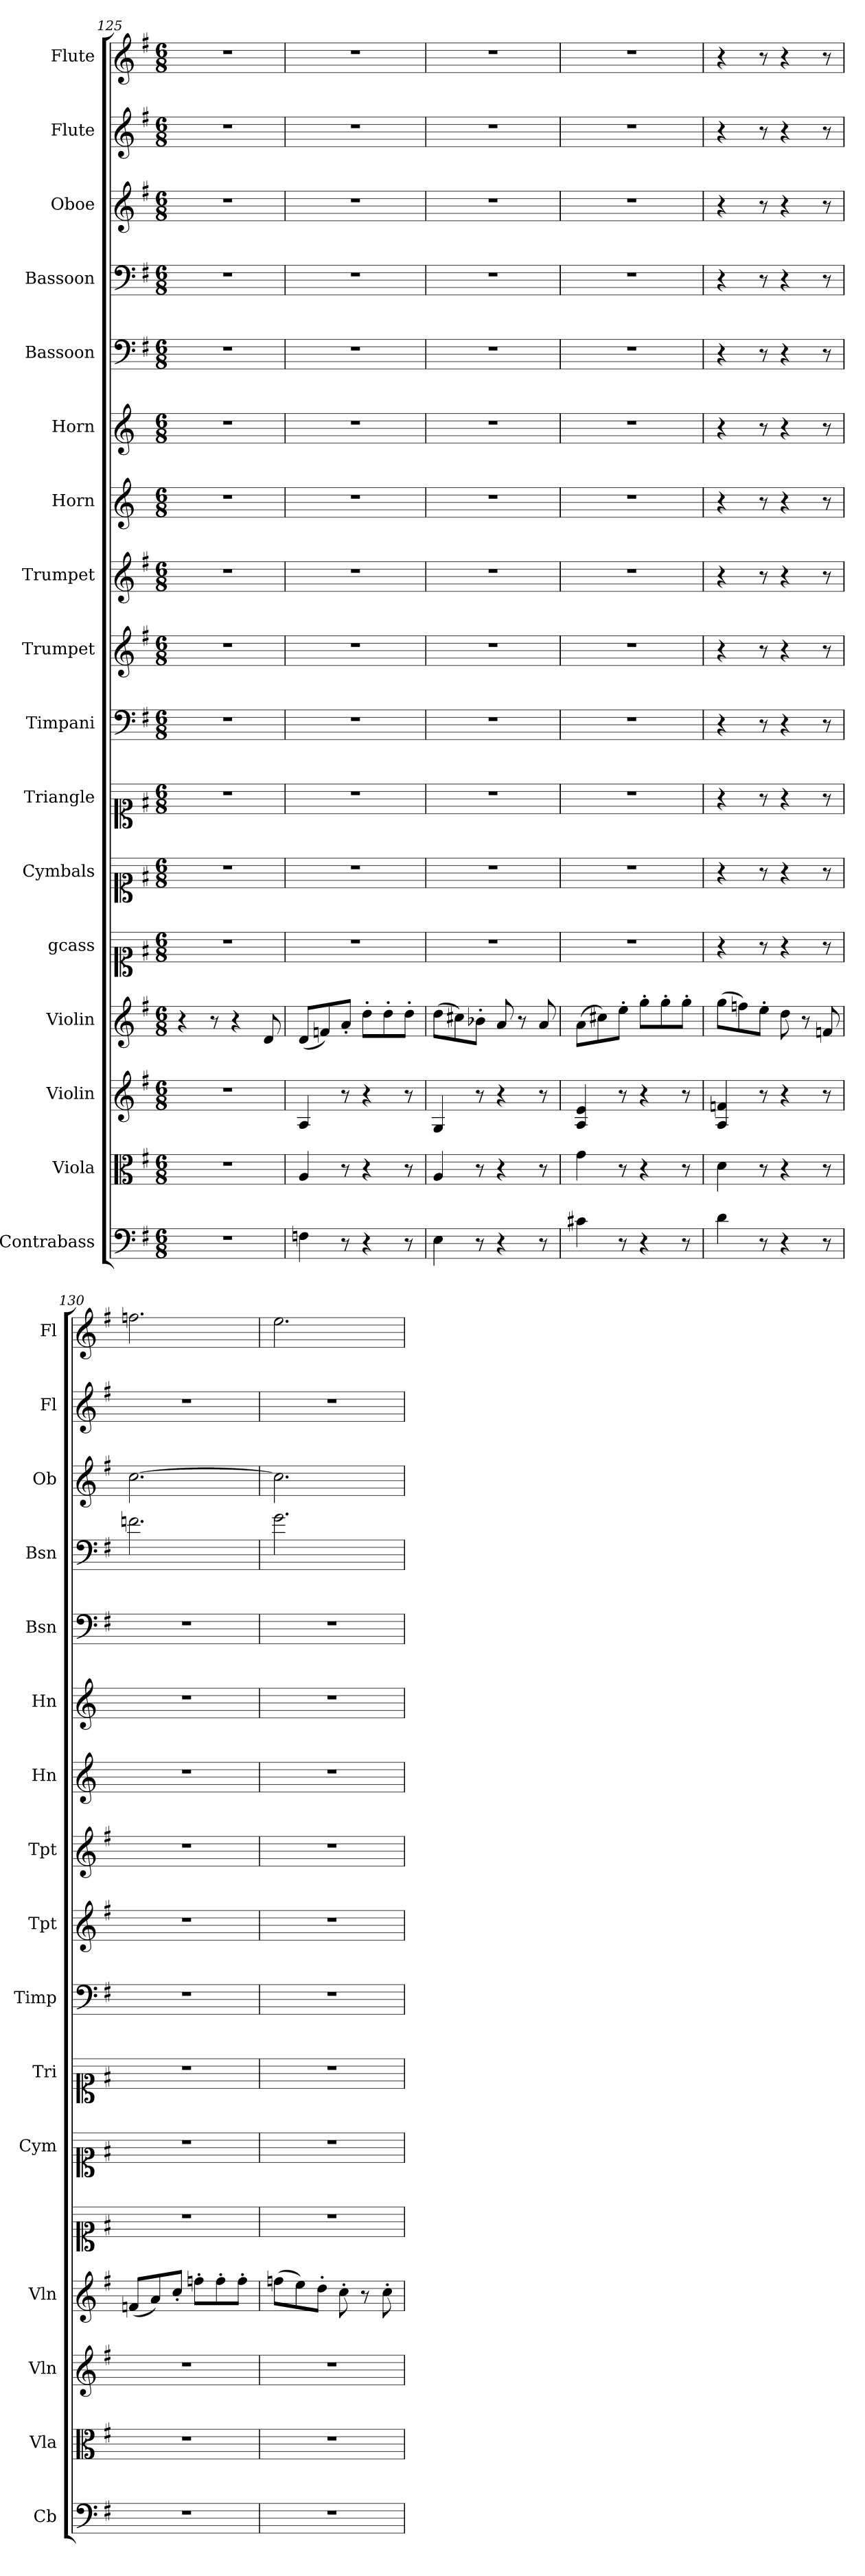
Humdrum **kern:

**kern	**kern	**kern	**kern	**kern	**kern	**kern	**kern	**kern	**kern	**kern	**kern	**kern	**kern	**kern	**kern	**kern
*part17	*part16	*part15	*part14	*part13	*part12	*part11	*part10	*part9	*part8	*part7	*part6	*part5	*part4	*part3	*part2	*part1
*staff17	*staff16	*staff15	*staff14	*staff13	*staff12	*staff11	*staff10	*staff9	*staff8	*staff7	*staff6	*staff5	*staff4	*staff3	*staff2	*staff1
*I"Contrabass	*I"Viola	*I"Violin	*I"Violin	*I"gcass	*I"Cymbals	*I"Triangle	*I"Timpani	*I"Trumpet	*I"Trumpet	*I"Horn	*I"Horn	*I"Bassoon	*I"Bassoon	*I"Oboe	*I"Flute	*I"Flute
*I'Cb	*I'Vla	*I'Vln	*I'Vln	*	*I'Cym	*I'Tri	*I'Timp	*I'Tpt	*I'Tpt	*I'Hn	*I'Hn	*I'Bsn	*I'Bsn	*I'Ob	*I'Fl	*I'Fl
*clefF4	*clefC3	*clefG2	*clefG2	*clefC1	*clefC1	*clefC1	*clefF4	*clefG2	*clefG2	*clefG2	*clefG2	*clefF4	*clefF4	*clefG2	*clefG2	*clefG2
*k[f#]	*k[f#]	*k[f#]	*k[f#]	*k[f#]	*k[f#]	*k[f#]	*k[f#]	*k[f#]	*k[f#]	*k[]	*k[]	*k[f#]	*k[f#]	*k[f#]	*k[f#]	*k[f#]
*M6/8	*M6/8	*M6/8	*M6/8	*M6/8	*M6/8	*M6/8	*M6/8	*M6/8	*M6/8	*M6/8	*M6/8	*M6/8	*M6/8	*M6/8	*M6/8	*M6/8
=125	=125	=125	=125	=125	=125	=125	=125	=125	=125	=125	=125	=125	=125	=125	=125	=125
2.r	2.r	2.r	4r	2.r	2.r	2.r	2.r	2.r	2.r	2.r	2.r	2.r	2.r	2.r	2.r	2.r
.	.	.	8r	.	.	.	.	.	.	.	.	.	.	.	.	.
.	.	.	4r	.	.	.	.	.	.	.	.	.	.	.	.	.
.	.	.	8d/	.	.	.	.	.	.	.	.	.	.	.	.	.
=126	=126	=126	=126	=126	=126	=126	=126	=126	=126	=126	=126	=126	=126	=126	=126	=126
4Fn\	4A/	4A/	(8d/L	2.r	2.r	2.r	2.r	2.r	2.r	2.r	2.r	2.r	2.r	2.r	2.r	2.r
.	.	.	8fn/)	.	.	.	.	.	.	.	.	.	.	.	.	.
8r	8r	8r	8a'/J	.	.	.	.	.	.	.	.	.	.	.	.	.
4r	4r	4r	8dd'\L	.	.	.	.	.	.	.	.	.	.	.	.	.
.	.	.	8dd'\	.	.	.	.	.	.	.	.	.	.	.	.	.
8r	8r	8r	8dd'\J	.	.	.	.	.	.	.	.	.	.	.	.	.
=127	=127	=127	=127	=127	=127	=127	=127	=127	=127	=127	=127	=127	=127	=127	=127	=127
4E\	4A/	4G/	(8dd\L	2.r	2.r	2.r	2.r	2.r	2.r	2.r	2.r	2.r	2.r	2.r	2.r	2.r
.	.	.	8cc#X\)	.	.	.	.	.	.	.	.	.	.	.	.	.
8r	8r	8r	8b-X'\J	.	.	.	.	.	.	.	.	.	.	.	.	.
4r	4r	4r	8a/	.	.	.	.	.	.	.	.	.	.	.	.	.
.	.	.	8r	.	.	.	.	.	.	.	.	.	.	.	.	.
8r	8r	8r	8a/	.	.	.	.	.	.	.	.	.	.	.	.	.
=128	=128	=128	=128	=128	=128	=128	=128	=128	=128	=128	=128	=128	=128	=128	=128	=128
4c#X\	4g\	4A/ 4e/	(8a\L	2.r	2.r	2.r	2.r	2.r	2.r	2.r	2.r	2.r	2.r	2.r	2.r	2.r
.	.	.	8cc#X\)	.	.	.	.	.	.	.	.	.	.	.	.	.
8r	8r	8r	8ee'\J	.	.	.	.	.	.	.	.	.	.	.	.	.
4r	4r	4r	8gg'\L	.	.	.	.	.	.	.	.	.	.	.	.	.
.	.	.	8gg'\	.	.	.	.	.	.	.	.	.	.	.	.	.
8r	8r	8r	8gg'\J	.	.	.	.	.	.	.	.	.	.	.	.	.
=129	=129	=129	=129	=129	=129	=129	=129	=129	=129	=129	=129	=129	=129	=129	=129	=129
4d\	4d\	4A/ 4fn/	(8gg\L	4r	4r	4r	4r	4r	4r	4r	4r	4r	4r	4r	4r	4r
.	.	.	8ffn\)	.	.	.	.	.	.	.	.	.	.	.	.	.
8r	8r	8r	8ee'\J	8r	8r	8r	8r	8r	8r	8r	8r	8r	8r	8r	8r	8r
4r	4r	4r	8dd\	4r	4r	4r	4r	4r	4r	4r	4r	4r	4r	4r	4r	4r
.	.	.	8r	.	.	.	.	.	.	.	.	.	.	.	.	.
8r	8r	8r	8fn/	8r	8r	8r	8r	8r	8r	8r	8r	8r	8r	8r	8r	8r
=130	=130	=130	=130	=130	=130	=130	=130	=130	=130	=130	=130	=130	=130	=130	=130	=130
2.r	2.r	2.r	(8fn/L	2.r	2.r	2.r	2.r	2.r	2.r	2.r	2.r	2.r	2.fn\	[2.cc\	2.r	2.ffn\
.	.	.	8a/)	.	.	.	.	.	.	.	.	.	.	.	.	.
.	.	.	8cc'/J	.	.	.	.	.	.	.	.	.	.	.	.	.
.	.	.	8ffn'\L	.	.	.	.	.	.	.	.	.	.	.	.	.
.	.	.	8ff'\	.	.	.	.	.	.	.	.	.	.	.	.	.
.	.	.	8ff'\J	.	.	.	.	.	.	.	.	.	.	.	.	.
=131	=131	=131	=131	=131	=131	=131	=131	=131	=131	=131	=131	=131	=131	=131	=131	=131
2.r	2.r	2.r	(8ffn\L	2.r	2.r	2.r	2.r	2.r	2.r	2.r	2.r	2.r	2.g\	2.cc\]	2.r	2.ee\
.	.	.	8ee\)	.	.	.	.	.	.	.	.	.	.	.	.	.
.	.	.	8dd'\J	.	.	.	.	.	.	.	.	.	.	.	.	.
.	.	.	8cc'\	.	.	.	.	.	.	.	.	.	.	.	.	.
.	.	.	8r	.	.	.	.	.	.	.	.	.	.	.	.	.
.	.	.	8cc'\	.	.	.	.	.	.	.	.	.	.	.	.	.
=	=	=	=	=	=	=	=	=	=	=	=	=	=	=	=	=
*-	*-	*-	*-	*-	*-	*-	*-	*-	*-	*-	*-	*-	*-	*-	*-	*-
